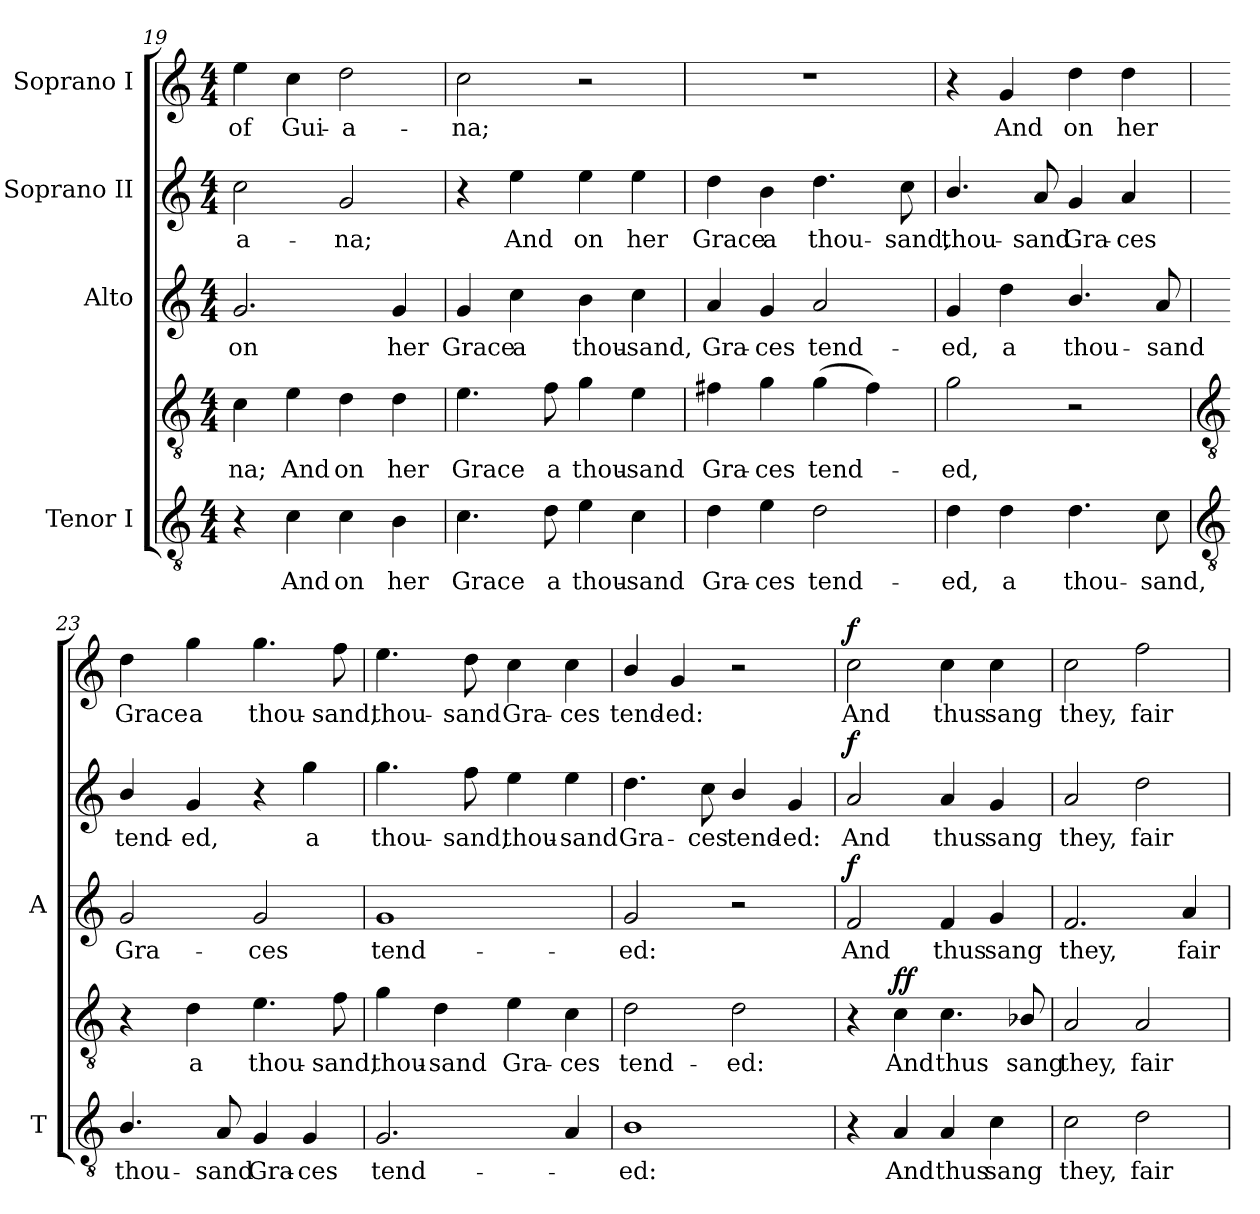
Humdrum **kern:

**kern	**text	**kern	**text	**dynam	**kern	**text	**dynam	**kern	**text	**dynam	**kern	**text	**dynam
*part4	*part4	*part4	*part4	*part4	*part3	*part3	*part3	*part2	*part2	*part2	*part1	*part1	*part1
*staff5	*staff5	*staff4	*staff4	*staff4/5	*staff3	*staff3	*staff3	*staff2	*staff2	*staff2	*staff1	*staff1	*staff1
*I"Tenor I	*	*	*	*	*I"Alto	*	*	*I"Soprano II	*	*	*I"Soprano I	*	*
*I'T	*	*	*	*	*I'A	*	*	*	*	*	*	*	*
*clefGv2	*	*clefGv2	*	*	*clefG2	*	*	*clefG2	*	*	*clefG2	*	*
*k[]	*	*k[]	*	*	*k[]	*	*	*k[]	*	*	*k[]	*	*
*C:	*	*C:	*	*	*C:	*	*	*C:	*	*	*C:	*	*
*M4/4	*	*M4/4	*	*	*M4/4	*	*	*M4/4	*	*	*M4/4	*	*
=19	=19	=19	=19	=19	=19	=19	=19	=19	=19	=19	=19	=19	=19
!	!	!	!LO:LY:b	!	!	!LO:LY:b	!	!	!LO:LY:b	!	!	!LO:LY:b	!
4r	.	4c	na;	.	2.g	on	.	2cc	-a-	.	4ee	of	.
!	!LO:LY:b	!	!LO:LY:b	!	!	!	!	!	!	!	!	!LO:LY:b	!
4c	And	4e	And	.	.	.	.	.	.	.	4cc	Gui-	.
!	!LO:LY:b	!	!LO:LY:b	!	!	!	!	!	!LO:LY:b	!	!	!LO:LY:b	!
4c	on	4d	on	.	.	.	.	2g	-na;	.	2dd	-a-	.
!	!LO:LY:b	!	!LO:LY:b	!	!	!LO:LY:b	!	!	!	!	!	!	!
4B	her	4d	her	.	4g	her	.	.	.	.	.	.	.
=20	=20	=20	=20	=20	=20	=20	=20	=20	=20	=20	=20	=20	=20
!	!LO:LY:b	!	!LO:LY:b	!	!	!LO:LY:b	!	!	!	!	!	!LO:LY:b	!
4.c	Grace	4.e	Grace	.	4g	Grace	.	4r	.	.	2cc	-na;	.
!	!	!	!	!	!	!LO:LY:b	!	!	!LO:LY:b	!	!	!	!
.	.	.	.	.	4cc	a	.	4ee	And	.	.	.	.
!	!LO:LY:b	!	!LO:LY:b	!	!	!	!	!	!	!	!	!	!
8d	a	8f	a	.	.	.	.	.	.	.	.	.	.
!	!LO:LY:b	!	!LO:LY:b	!	!	!LO:LY:b	!	!	!LO:LY:b	!	!	!	!
4e	thou-	4g	thou-	.	4b	thou-	.	4ee	on	.	2r	.	.
!	!LO:LY:b	!	!LO:LY:b	!	!	!LO:LY:b	!	!	!LO:LY:b	!	!	!	!
4c	-sand	4e	-sand	.	4cc	-sand,	.	4ee	her	.	.	.	.
=21	=21	=21	=21	=21	=21	=21	=21	=21	=21	=21	=21	=21	=21
!	!LO:LY:b	!	!LO:LY:b	!	!	!LO:LY:b	!	!	!LO:LY:b	!	!	!	!
4d	Gra-	4f#X	Gra-	.	4a	Gra-	.	4dd	Grace	.	1r	.	.
!	!LO:LY:b	!	!LO:LY:b	!	!	!LO:LY:b	!	!	!LO:LY:b	!	!	!	!
4e	-ces	4g	-ces	.	4g	-ces	.	4b	a	.	.	.	.
!	!LO:LY:b	!	!LO:LY:b	!	!	!LO:LY:b	!	!	!LO:LY:b	!	!	!	!
2d	tend-	(>4g	tend-	.	2a	tend-	.	4.dd	thou-	.	.	.	.
.	.	4f#)	.	.	.	.	.	.	.	.	.	.	.
!	!	!	!	!	!	!	!	!	!LO:LY:b	!	!	!	!
.	.	.	.	.	.	.	.	8cc	-sand,	.	.	.	.
=22	=22	=22	=22	=22	=22	=22	=22	=22	=22	=22	=22	=22	=22
!	!LO:LY:b	!	!LO:LY:b	!	!	!LO:LY:b	!	!	!LO:LY:b	!	!	!	!
4d	ed,	2g	-ed,	.	4g	-ed,	.	4.b/	thou-	.	4r	.	.
!	!LO:LY:b	!	!	!	!	!LO:LY:b	!	!	!	!	!	!LO:LY:b	!
4d	a	.	.	.	4dd	a	.	.	.	.	4g	And	.
!	!	!	!	!	!	!	!	!	!LO:LY:b	!	!	!	!
.	.	.	.	.	.	.	.	8a	-sand	.	.	.	.
!	!LO:LY:b	!	!	!	!	!LO:LY:b	!	!	!LO:LY:b	!	!	!LO:LY:b	!
4.d	thou-	2r	.	.	4.b/	thou-	.	4g	Gra-	.	4dd	on	.
!	!	!	!	!	!	!	!	!	!LO:LY:b	!	!	!LO:LY:b	!
.	.	.	.	.	.	.	.	4a	-ces	.	4dd	her	.
!	!LO:LY:b	!	!	!	!	!LO:LY:b	!	!	!	!	!	!	!
8c	-sand,	.	.	.	8a	-sand	.	.	.	.	.	.	.
!!LO:LB:g=z
=23	=23	=23	=23	=23	=23	=23	=23	=23	=23	=23	=23	=23	=23
*clefGv2	*	*clefGv2	*	*	*	*	*	*	*	*	*	*	*
!	!LO:LY:b	!	!	!	!	!LO:LY:b	!	!	!LO:LY:b	!	!	!LO:LY:b	!
4.B/	thou-	4r	.	.	2g	Gra-	.	4b/	tend-	.	4dd	Grace	.
!	!	!	!LO:LY:b	!	!	!	!	!	!LO:LY:b	!	!	!LO:LY:b	!
.	.	4d	a	.	.	.	.	4g	-ed,	.	4gg	a	.
!	!LO:LY:b	!	!	!	!	!	!	!	!	!	!	!	!
8A	-sand	.	.	.	.	.	.	.	.	.	.	.	.
!	!LO:LY:b	!	!LO:LY:b	!	!	!LO:LY:b	!	!	!	!	!	!LO:LY:b	!
4G	Gra-	4.e	thou-	.	2g	-ces	.	4r	.	.	4.gg	thou-	.
!	!LO:LY:b	!	!	!	!	!	!	!	!LO:LY:b	!	!	!	!
4G	-ces	.	.	.	.	.	.	4gg	a	.	.	.	.
!	!	!	!LO:LY:b	!	!	!	!	!	!	!	!	!LO:LY:b	!
.	.	8f	-sand,	.	.	.	.	.	.	.	8ff	-sand,	.
=24	=24	=24	=24	=24	=24	=24	=24	=24	=24	=24	=24	=24	=24
!	!LO:LY:b	!	!LO:LY:b	!	!	!LO:LY:b	!	!	!LO:LY:b	!	!	!LO:LY:b	!
2.G	tend-	4g	thou-	.	1g	tend-	.	4.gg	thou-	.	4.ee	thou-	.
!	!	!	!LO:LY:b	!	!	!	!	!	!	!	!	!	!
.	.	4d	-sand	.	.	.	.	.	.	.	.	.	.
!	!	!	!	!	!	!	!	!	!LO:LY:b	!	!	!LO:LY:b	!
.	.	.	.	.	.	.	.	8ff	-sand,	.	8dd	-sand	.
!	!	!	!LO:LY:b	!	!	!	!	!	!LO:LY:b	!	!	!LO:LY:b	!
.	.	4e	Gra-	.	.	.	.	4ee	thou-	.	4cc	Gra-	.
!	!	!	!LO:LY:b	!	!	!	!	!	!LO:LY:b	!	!	!LO:LY:b	!
4A	.	4c	-ces	.	.	.	.	4ee	-sand	.	4cc	-ces	.
=25	=25	=25	=25	=25	=25	=25	=25	=25	=25	=25	=25	=25	=25
!	!LO:LY:b	!	!LO:LY:b	!	!	!LO:LY:b	!	!	!LO:LY:b	!	!	!LO:LY:b	!
1B	ed:	2d	tend-	.	2g	-ed:	.	4.dd	Gra-	.	4b/	tend-	.
!	!	!	!	!	!	!	!	!	!	!	!	!LO:LY:b	!
.	.	.	.	.	.	.	.	.	.	.	4g	-ed:	.
!	!	!	!	!	!	!	!	!	!LO:LY:b	!	!	!	!
.	.	.	.	.	.	.	.	8cc	-ces	.	.	.	.
!	!	!	!LO:LY:b	!	!	!	!	!	!LO:LY:b	!	!	!	!
.	.	2d	-ed:	.	2r	.	.	4b/	tend-	.	2r	.	.
!	!	!	!	!	!	!	!	!	!LO:LY:b	!	!	!	!
.	.	.	.	.	.	.	.	4g	-ed:	.	.	.	.
=26	=26	=26	=26	=26	=26	=26	=26	=26	=26	=26	=26	=26	=26
!	!	!	!	!	!	!LO:LY:b	!LO:DY:b	!	!LO:LY:b	!LO:DY:b	!	!LO:LY:b	!LO:DY:b
4r	.	4r	.	.	2f	And	f	2a	And	f	2cc	And	f
!	!LO:LY:b	!	!LO:LY:b	!LO:DY:b=2	!	!	!	!	!	!	!	!	!
!	!	!	!	!LO:DY:n=1:b	!	!	!	!	!	!	!	!	!
4A	And	4c	And	f f	.	.	.	.	.	.	.	.	.
!	!LO:LY:b	!	!LO:LY:b	!	!	!LO:LY:b	!	!	!LO:LY:b	!	!	!LO:LY:b	!
4A	thus	4.c	thus	.	4f	thus	.	4a	thus	.	4cc	thus	.
!	!LO:LY:b	!	!	!	!	!LO:LY:b	!	!	!LO:LY:b	!	!	!LO:LY:b	!
4c	sang	.	.	.	4g	sang	.	4g	sang	.	4cc	sang	.
!	!	!	!LO:LY:b	!	!	!	!	!	!	!	!	!	!
.	.	8B-X/	sang	.	.	.	.	.	.	.	.	.	.
=27	=27	=27	=27	=27	=27	=27	=27	=27	=27	=27	=27	=27	=27
!	!LO:LY:b	!	!LO:LY:b	!	!	!LO:LY:b	!	!	!LO:LY:b	!	!	!LO:LY:b	!
2c	they,	2A	they,	.	2.f	they,	.	2a	they,	.	2cc	they,	.
!	!LO:LY:b	!	!LO:LY:b	!	!	!	!	!	!LO:LY:b	!	!	!LO:LY:b	!
2d	fair	2A	fair	.	.	.	.	2dd	fair	.	2ff	fair	.
!	!	!	!	!	!	!LO:LY:b	!	!	!	!	!	!	!
.	.	.	.	.	4a	fair	.	.	.	.	.	.	.
=	=	=	=	=	=	=	=	=	=	=	=	=	=
*-	*-	*-	*-	*-	*-	*-	*-	*-	*-	*-	*-	*-	*-
